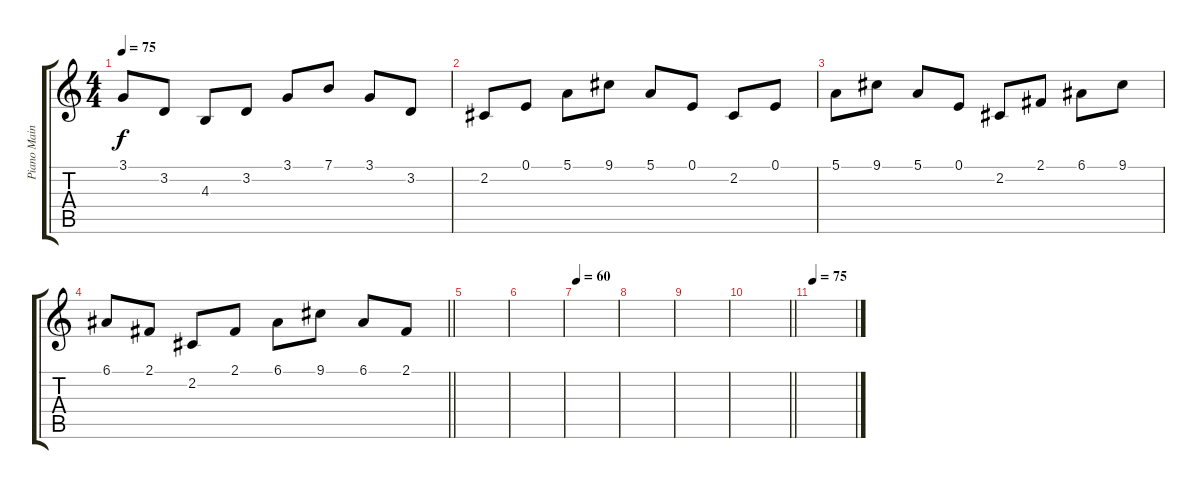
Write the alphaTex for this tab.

\track ("Piano Main Droite" "Piano Main") {instrument acousticgrandpiano}
\staff {score tabs}
\tuning (E4 B3 G3 D3 A2 E2) {hide}
\ts (4 4)
\tempo 75
\clef g2
\ks c
3.1.8{dy f} 3.2.8 4.3.8 3.2.8 3.1.8 7.1.8 3.1.8 3.2.8 |
2.2.8 0.1.8 5.1.8 9.1.8 5.1.8 0.1.8 2.2.8 0.1.8 |
5.1.8 9.1.8 5.1.8 0.1.8 2.2.8 2.1.8 6.1.8 9.1.8 |
\barLineRight lightlight
6.1.8 2.1.8 2.2.8 2.1.8 6.1.8 9.1.8 6.1.8 2.1.8 |
|
|
\tempo 60
|
|
|
\barLineRight lightlight
|
\tempo 75
